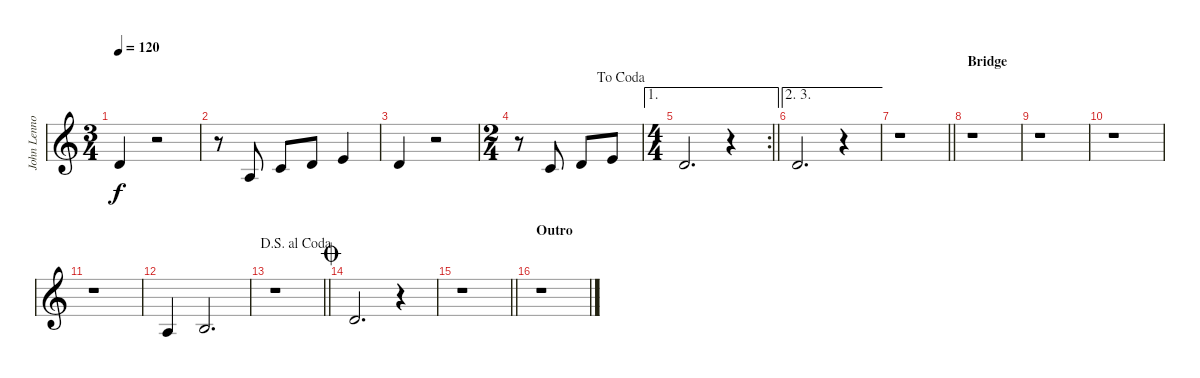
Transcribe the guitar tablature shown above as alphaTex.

\track ("John Lennon's vocals" "John Lenno") {instrument tenorsax}
\staff {score}
\tuning (E4 B3 G3 D3 A2 E2) {hide}
\ts (3 4)
\tempo 120
\clef g2
\ks c
3.2.4{dy f} r.2 |
r.8 2.3.8 1.2.8 3.2.8 0.1.4 |
3.2.4 r.2 |
\ts (2 4)
\jump dacoda
r.8 1.2.8 3.2.8 0.1.8 |
\ae 1
\rc 2
\ts (4 4)
\barLineRight lightlight
3.2.2{d} r.4 |
\ae (2 3)
3.2.2{d} r.4 |
\barLineRight lightlight
r.1 |
\section ("" "Bridge")
r.1 |
r.1 |
r.1 |
r.1 |
2.3.4 0.2.2{d} |
\jump dalsegnoalcoda
\barLineRight lightlight
r.1 |
\jump coda
3.2.2{d} r.4 |
\barLineRight lightlight
r.1 |
\section ("" "Outro")
r.1
